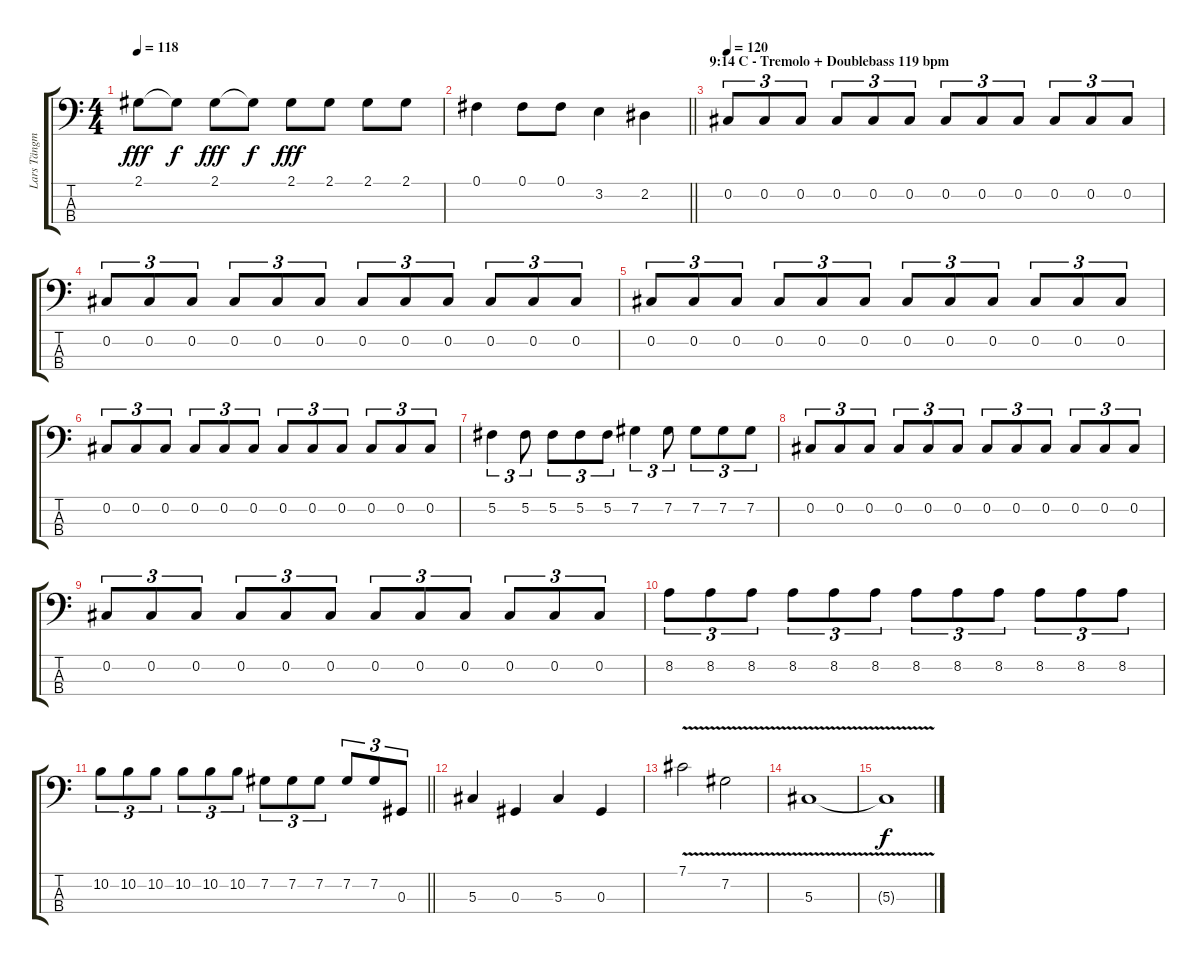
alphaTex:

\track ("Lars Tängmark (D# Tuning)" "Lars Tängm") {instrument fretlessbass}
\staff {score tabs}
\tuning (Gb2 Db2 Ab1 Eb1) {hide}
\ts (4 4)
\tempo 118
\clef f4
\ks c
2.1.8{dy fff} 2.1{t}.8{dy f} 2.1.8{dy fff} 2.1{t}.8{dy f} 2.1.8{dy fff} 2.1.8 2.1.8 2.1.8 |
\barLineRight lightlight
0.1.4 0.1.8 0.1.8 3.2.4 2.2.4 |
\section ("" "9:14 C - Tremolo + Doublebass 119 bpm")
\tempo 120
0.2.8{tu (3 2)} 0.2.8{tu (3 2)} 0.2.8{tu (3 2)} 0.2.8{tu (3 2)} 0.2.8{tu (3 2)} 0.2.8{tu (3 2)} 0.2.8{tu (3 2)} 0.2.8{tu (3 2)} 0.2.8{tu (3 2)} 0.2.8{tu (3 2)} 0.2.8{tu (3 2)} 0.2.8{tu (3 2)} |
0.2.8{tu (3 2)} 0.2.8{tu (3 2)} 0.2.8{tu (3 2)} 0.2.8{tu (3 2)} 0.2.8{tu (3 2)} 0.2.8{tu (3 2)} 0.2.8{tu (3 2)} 0.2.8{tu (3 2)} 0.2.8{tu (3 2)} 0.2.8{tu (3 2)} 0.2.8{tu (3 2)} 0.2.8{tu (3 2)} |
0.2.8{tu (3 2)} 0.2.8{tu (3 2)} 0.2.8{tu (3 2)} 0.2.8{tu (3 2)} 0.2.8{tu (3 2)} 0.2.8{tu (3 2)} 0.2.8{tu (3 2)} 0.2.8{tu (3 2)} 0.2.8{tu (3 2)} 0.2.8{tu (3 2)} 0.2.8{tu (3 2)} 0.2.8{tu (3 2)} |
0.2.8{tu (3 2)} 0.2.8{tu (3 2)} 0.2.8{tu (3 2)} 0.2.8{tu (3 2)} 0.2.8{tu (3 2)} 0.2.8{tu (3 2)} 0.2.8{tu (3 2)} 0.2.8{tu (3 2)} 0.2.8{tu (3 2)} 0.2.8{tu (3 2)} 0.2.8{tu (3 2)} 0.2.8{tu (3 2)} |
5.2.4{tu (3 2)} 5.2.8{tu (3 2)} 5.2.8{tu (3 2)} 5.2.8{tu (3 2)} 5.2.8{tu (3 2)} 7.2.4{tu (3 2)} 7.2.8{tu (3 2)} 7.2.8{tu (3 2)} 7.2.8{tu (3 2)} 7.2.8{tu (3 2)} |
0.2.8{tu (3 2)} 0.2.8{tu (3 2)} 0.2.8{tu (3 2)} 0.2.8{tu (3 2)} 0.2.8{tu (3 2)} 0.2.8{tu (3 2)} 0.2.8{tu (3 2)} 0.2.8{tu (3 2)} 0.2.8{tu (3 2)} 0.2.8{tu (3 2)} 0.2.8{tu (3 2)} 0.2.8{tu (3 2)} |
0.2.8{tu (3 2)} 0.2.8{tu (3 2)} 0.2.8{tu (3 2)} 0.2.8{tu (3 2)} 0.2.8{tu (3 2)} 0.2.8{tu (3 2)} 0.2.8{tu (3 2)} 0.2.8{tu (3 2)} 0.2.8{tu (3 2)} 0.2.8{tu (3 2)} 0.2.8{tu (3 2)} 0.2.8{tu (3 2)} |
8.2.8{tu (3 2)} 8.2.8{tu (3 2)} 8.2.8{tu (3 2)} 8.2.8{tu (3 2)} 8.2.8{tu (3 2)} 8.2.8{tu (3 2)} 8.2.8{tu (3 2)} 8.2.8{tu (3 2)} 8.2.8{tu (3 2)} 8.2.8{tu (3 2)} 8.2.8{tu (3 2)} 8.2.8{tu (3 2)} |
\barLineRight lightlight
10.2.8{tu (3 2)} 10.2.8{tu (3 2)} 10.2.8{tu (3 2)} 10.2.8{tu (3 2)} 10.2.8{tu (3 2)} 10.2.8{tu (3 2)} 7.2.8{tu (3 2)} 7.2.8{tu (3 2)} 7.2.8{tu (3 2)} 7.2.8{tu (3 2)} 7.2.8{tu (3 2)} 0.3.8{tu (3 2)} |
5.3.4 0.3.4 5.3.4 0.3.4 |
7.1{v}.2 7.2{v}.2 |
5.3{v}.1 |
5.3{t}.1{dy f}
